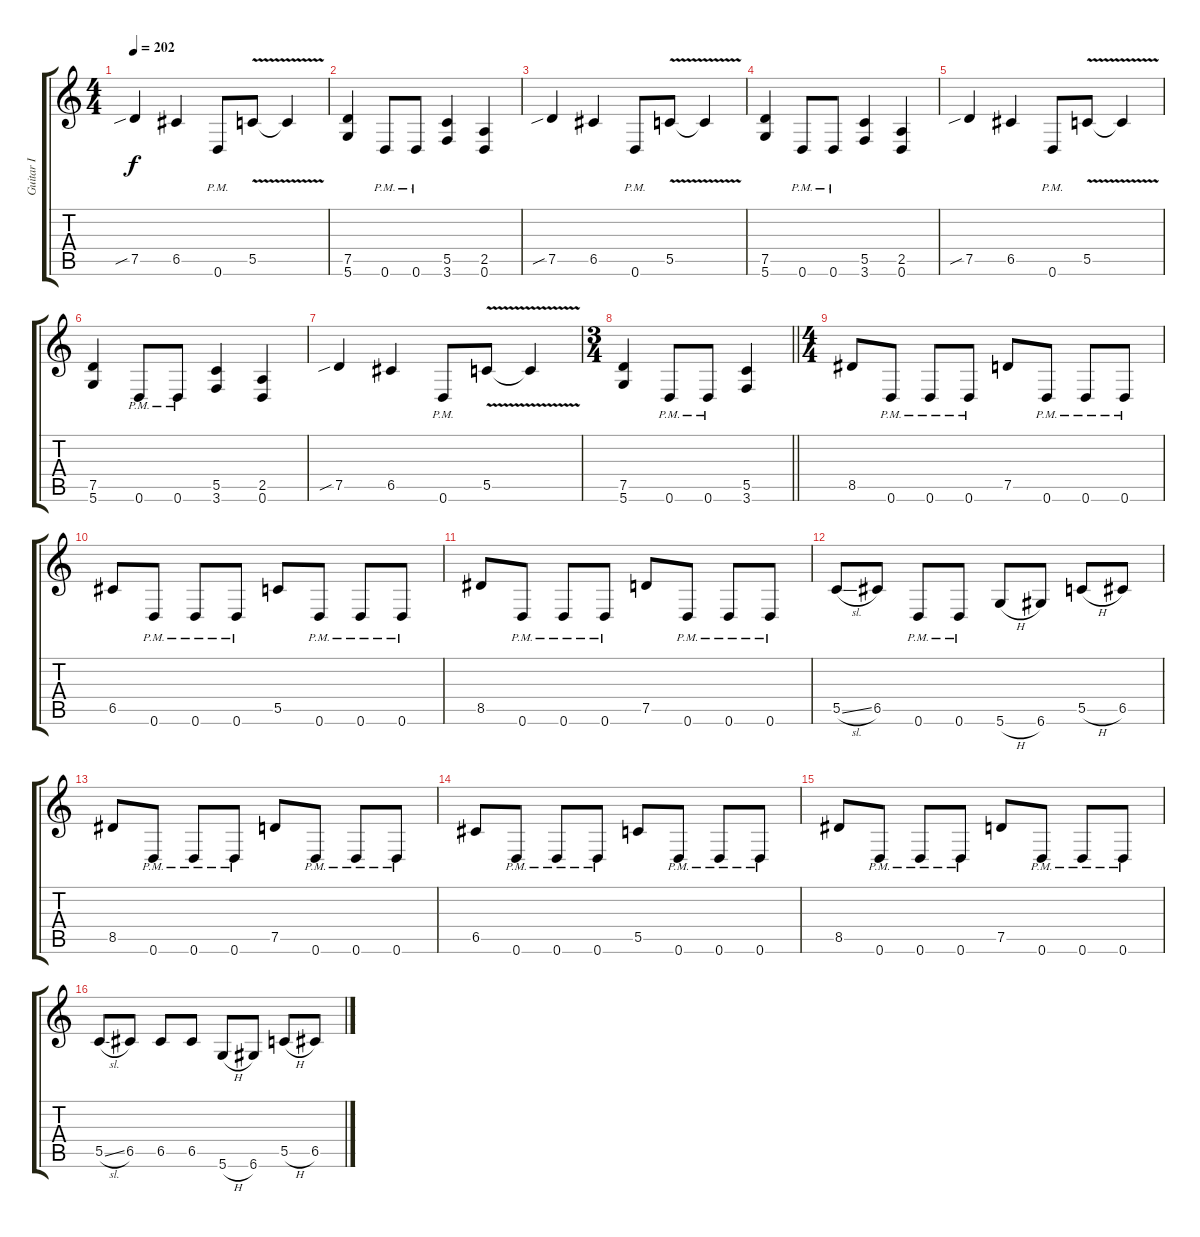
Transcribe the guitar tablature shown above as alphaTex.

\track ("Guitar I" "Guitar I") {instrument distortionguitar}
\staff {score tabs}
\tuning (D4 A3 F3 C3 G2 D2) {hide}
\ts (4 4)
\tempo 202
\clef g2
\ks c
7.5{sib}.4{dy f instrument distortionguitar} 6.5.4 0.6{pm}.8 5.5{v}.8 5.5{v t}.4 |
(7.5 5.6).4 0.6{pm}.8 0.6{pm}.8 (5.5 3.6).4 (2.5 0.6).4 |
7.5{sib}.4 6.5.4 0.6{pm}.8 5.5{v}.8 5.5{v t}.4 |
(7.5 5.6).4 0.6{pm}.8 0.6{pm}.8 (5.5 3.6).4 (2.5 0.6).4 |
7.5{sib}.4 6.5.4 0.6{pm}.8 5.5{v}.8 5.5{v t}.4 |
(7.5 5.6).4 0.6{pm}.8 0.6{pm}.8 (5.5 3.6).4 (2.5 0.6).4 |
7.5{sib}.4 6.5.4 0.6{pm}.8 5.5{v}.8 5.5{v t}.4 |
\ts (3 4)
\barLineRight lightlight
(7.5 5.6).4 0.6{pm}.8 0.6{pm}.8 (5.5 3.6).4 |
\ts (4 4)
8.5.8 0.6{pm}.8 0.6{pm}.8 0.6{pm}.8 7.5.8 0.6{pm}.8 0.6{pm}.8 0.6{pm}.8 |
6.5.8 0.6{pm}.8 0.6{pm}.8 0.6{pm}.8 5.5.8 0.6{pm}.8 0.6{pm}.8 0.6{pm}.8 |
8.5.8 0.6{pm}.8 0.6{pm}.8 0.6{pm}.8 7.5.8 0.6{pm}.8 0.6{pm}.8 0.6{pm}.8 |
5.5{sl}.8 6.5.8 0.6{pm}.8 0.6{pm}.8 5.6{h}.8 6.6.8 5.5{h}.8 6.5.8 |
8.5.8 0.6{pm}.8 0.6{pm}.8 0.6{pm}.8 7.5.8 0.6{pm}.8 0.6{pm}.8 0.6{pm}.8 |
6.5.8 0.6{pm}.8 0.6{pm}.8 0.6{pm}.8 5.5.8 0.6{pm}.8 0.6{pm}.8 0.6{pm}.8 |
8.5.8 0.6{pm}.8 0.6{pm}.8 0.6{pm}.8 7.5.8 0.6{pm}.8 0.6{pm}.8 0.6{pm}.8 |
5.5{sl}.8 6.5.8 6.5.8 6.5.8 5.6{h}.8 6.6.8 5.5{h}.8 6.5.8
